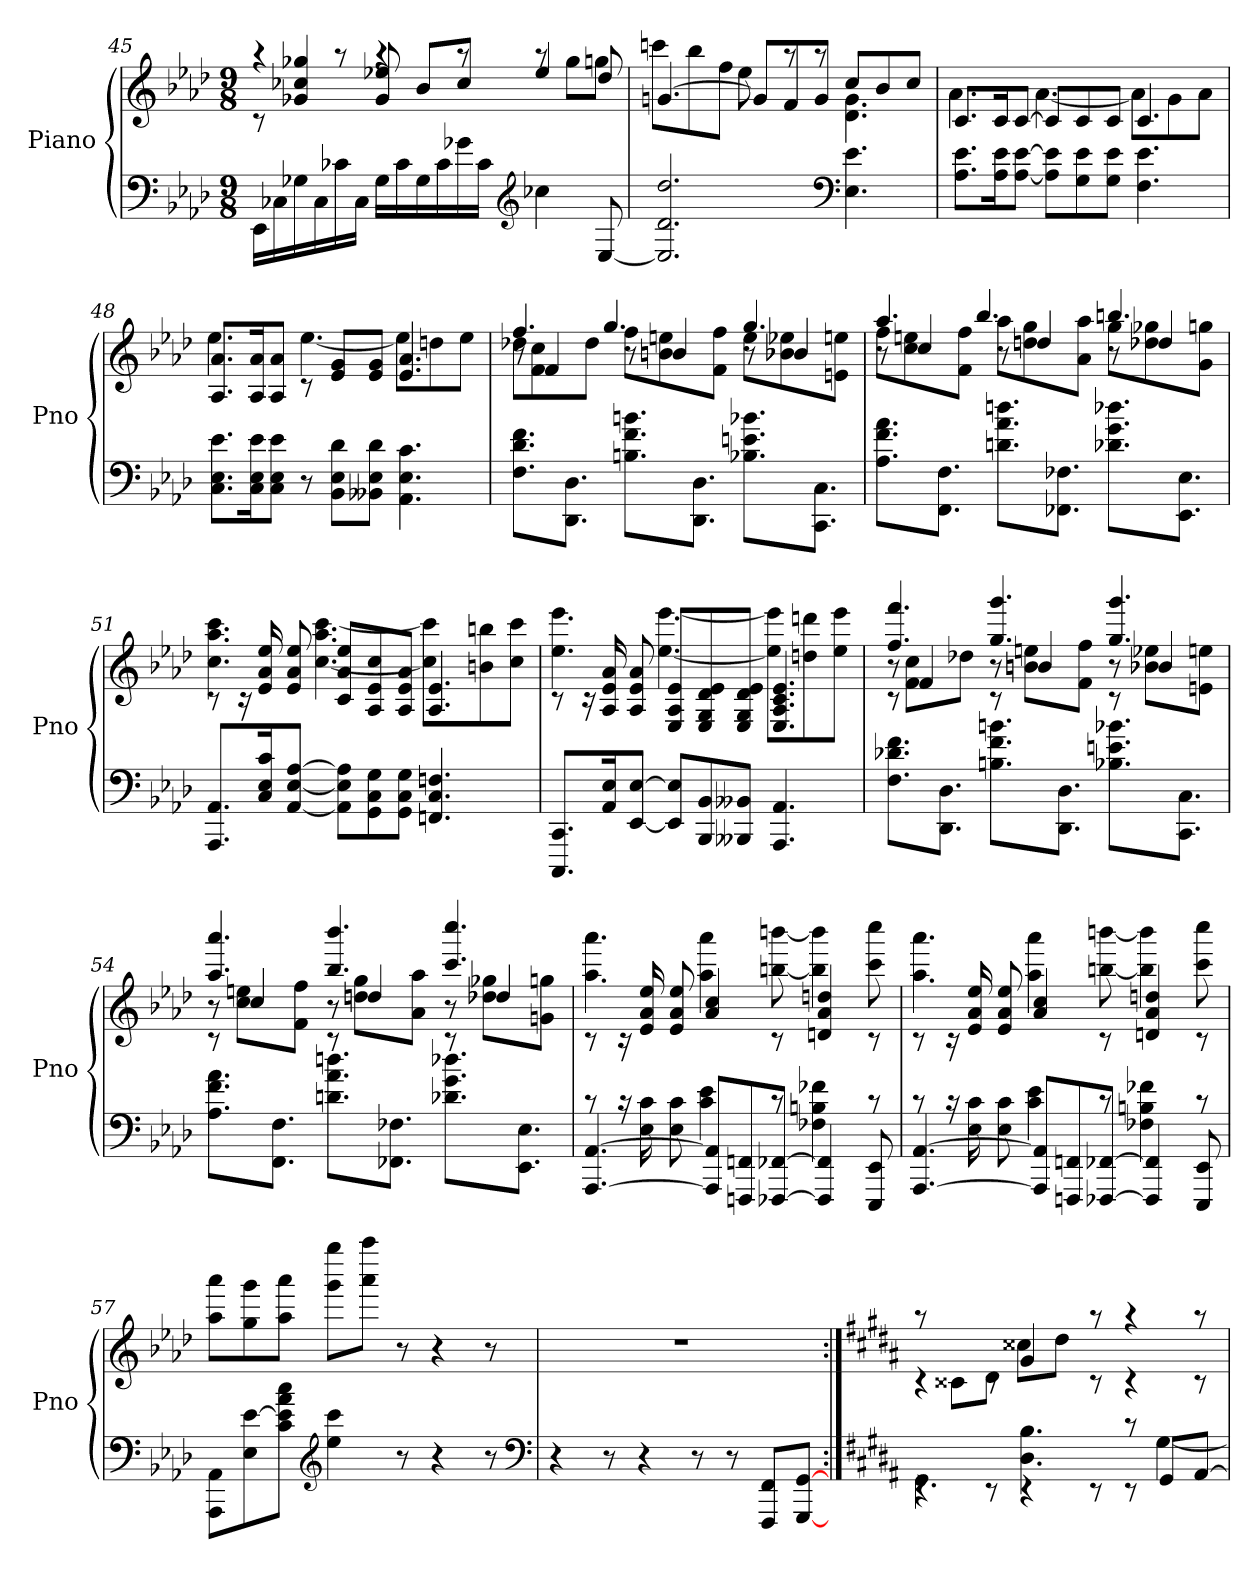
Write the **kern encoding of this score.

**kern	**kern
*part1	*part1
*staff2	*staff1
*I"Piano	*
*I'Pno	*
*clefF4	*clefG2
*k[b-e-a-d-]	*k[b-e-a-d-]
*f:	*f:
*M9/8	*M9/8
=45	=45
*	*^
16EE-LL	8rc	4raa
16C-X	.	.
16G-X	4g-X 4cc-X 4gg-X	.
16C-	.	.
16c-X	.	8raa
16C-JJ	.	.
16G-LL	8g- 8ee-X	4raa
16c-	.	.
16G-	8b-L	.
16c-	.	.
16g-X	8cc-J	8raa
16c-JJ	.	.
*clefG2	*	*
4cc-X	4ee-	8raa
.	.	8gg-L
[8E-	8dd-	8ggnJ
=46	=46	=46
2.E-] 2.d- 2.dd-	[4.gn	8cccnL
.	.	8bb-
.	.	8ffJ
.	8gL]	8ee-
.	8f	8raa
.	8gJ	8raa
*clefF4	*	*
4.E- 4.e-	8ccL	4.d- 4.g
.	8b-	.
.	8ccJ	.
=47	=47	=47
8.A- 8.e-L	8.cL	4.a-
16A- 16e-K	16cK	.
[8A- [8e-J	[8cJ	.
8A-] 8e-]L	8cL]	[4.a-
8G 8e-	8c	.
8G 8e-J	8cJ	.
4.F 4.e-	4.c	8a-L]
.	.	8g
.	.	8a-J
=48	=48	=48
8.C 8.E- 8.e-L	8.A- 8.a-L	4.ee-
16C 16E- 16e-K	16A- 16a-K	.
8C 8E- 8e-J	8A- 8a-J	.
8r	8rc	[4.ee-
8BB- 8E- 8d-L	8e- 8gL	.
8BB--X 8E- 8d-J	8e- 8gJ	.
4.AA- 4.E- 4.c	4.e- 4.a-	8ee-L]
.	.	8ddn
.	.	8ee-J
=49	=49	=49
*	*	*^
8.F 8.d- 8.fL	8r	8dd-XL	4.ff
.	4f	8f 8cc	.
8.DD- 8.D-J	.	.	.
.	.	8dd-J	.
8.Bn 8.f 8.bnL	8r	8ffL	4.gg
.	4bn	8bn 8een	.
8.DD- 8.D-J	.	.	.
.	.	8f 8ffJ	.
8.B-X 8.en 8.b-XL	8r	8eeL	4.gg
.	4b-X	8b-X 8ee-X	.
8.CC 8.CJ	.	.	.
.	.	8en 8eenJ	.
=50	=50	=50	=50
8.A- 8.f 8.a-L	8r	8ffL	4.aa-
.	4cc	8cc 8een	.
8.FF 8.FJ	.	.	.
.	.	8f 8ffJ	.
8.dn 8.a- 8.ddnL	8r	8aa-L	4.bb-
.	4ddn	8ddn 8gg	.
8.FF-X 8.F-XJ	.	.	.
.	.	8a- 8aa-J	.
8.d-X 8.g 8.dd-XL	8r	8ggL	4.bbn
.	4dd-X	8dd-X 8gg-X	.
8.EE- 8.E-J	.	.	.
.	.	8g 8ggnJ	.
*	*	*v	*v
=51	=51	=51
8.AAA- 8.AA-L	8rc	4.cc 4.aa- 4.ccc
.	16rc	.
16C 16E- 16cK	16e- 16a- 16ee-	.
[8AA- [8E- [8A-J	8e- 8a- 8ee-	.
8AA-] 8E-] 8A-]L	8c 8a- 8ee-L	[4.cc 4.aa- [4.ccc
8GG 8C 8G	8A- 8e- 8cc	.
8GG 8C 8GJ	8A- 8e- 8a-J	.
4.FFn 4.C 4.Fn	4.A- 4.e-	8cc] 8ccc]L
.	.	8bn 8bbn
.	.	8cc 8cccJ
=52	=52	=52
8.CCC 8.CCL	8rc	4.ee- 4.eee-
.	16rc	.
16AA- 16E-K	16A- 16e- 16a-	.
[8EE- [8E-J	8A- 8e- 8a-	.
8EE-] 8E-]L	8E- 8A- 8e-L	[4.ee- [4.eee-
8BBB- 8BB-	8E- 8G 8d- 8e-	.
8BBB--X 8BB--XJ	8E- 8G 8d- 8e-J	.
4.AAA- 4.AA-	4.E- 4.A- 4.c 4.e-	8ee-] 8eee-]L
.	.	8ddn 8dddn
.	.	8ee- 8eee-J
=53	=53	=53
*	*	*^
8.F 8.d-X 8.fL	8r	8rc	4.ff 4.fff
.	4f	8f 8ccL	.
8.DD- 8.D-J	.	.	.
.	.	8dd-XJ	.
8.Bn 8.f 8.bnL	8r	8rc	4.gg 4.ggg
.	4bn	8bn 8eenL	.
8.DD- 8.D-J	.	.	.
.	.	8f 8ffJ	.
8.B-X 8.en 8.b-XL	8r	8rc	4.gg 4.ggg
.	4b-X	8b-X 8ee-XL	.
8.CC 8.CJ	.	.	.
.	.	8en 8eenJ	.
=54	=54	=54	=54
8.A- 8.f 8.a-L	8r	8rc	4.aa- 4.aaa-
.	4cc	8cc 8eenL	.
8.FF 8.FJ	.	.	.
.	.	8f 8ffJ	.
8.dn 8.a- 8.ddnL	8r	8rc	4.bb- 4.bbb-
.	4ddn	8ddn 8ggL	.
8.FF-X 8.F-XJ	.	.	.
.	.	8a- 8aa-J	.
8.d-X 8.g 8.dd-XL	8r	8rc	4.ccc 4.cccc
.	4dd-X	8dd-X 8gg-XL	.
8.EE- 8.E-J	.	.	.
.	.	8gn 8ggnJ	.
*	*	*v	*v
=55	=55	=55
*^	*	*
[4.AAA- [4.AA-	8rc	8rc	4.aa- 4.aaa-
.	16rc	16rc	.
.	16E- 16c	16e- 16a- 16ee-	.
.	8E- 8c	8e- 8a- 8ee-	.
8AAA-] 8AA-]L	4c 4e-	4a- 4cc	4aa- 4aaa-
8FFFn 8FFn	.	.	.
[8FFF-X [8FF-XJ	8rc	8rc	[8bbn [8bbbn
4FFF-] 4FF-]	4F-X 4Bn 4f-X	4dn 4a- 4ddn	4bb] 4bbb]
8EEE- 8EE-	8rc	8rc	8ccc 8cccc
=56	=56	=56	=56
[4.AAA- [4.AA-	8rc	8rc	4.aa- 4.aaa-
.	16rc	16rc	.
.	16E- 16c	16e- 16a- 16ee-	.
.	8E- 8c	8e- 8a- 8ee-	.
8AAA-] 8AA-]L	4c 4e-	4a- 4cc	4aa- 4aaa-
8FFFn 8FFn	.	.	.
[8FFF-X [8FF-XJ	8rc	8rc	[8bbn [8bbbn
4FFF-] 4FF-]	4F-X 4Bn 4f-X	4dn 4a- 4ddn	4bb] 4bbb]
8EEE- 8EE-	8rc	8rc	8ccc 8cccc
*v	*v	*	*
*	*v	*v
=57	=57
8AAA- 8AA-L	8aa- 8aaa-L
8E- [8e-	8gg 8ggg
8c 8e-] 8a- 8ccJ	8aa- 8aaa-J
*clefG2	*
4ee- 4ccc	8ggg 8ggggL
.	8aaa- 8aaaa-J
8r	8r
4r	4r
8r	8r
*clefF4	*
=58	=58
4r	8%9r
8r	.
4r	.
8r	.
8r	.
8FFF 8FFL	.
[8GGG [8GGJ	.
=59:|!	=59:|!
*k[f#c#g#d#a#]	*k[f#c#g#d#a#]
*^	*^
4rEE	4.GG#	4rc	8raa
.	.	.	8c##XL
8rEE	.	8rc	8d#J
4rEE	4.D# 4.B	4g#	8cc##XL
.	.	.	8dd#J
8rEE	.	8rc	8raa
8rEE	8rc	4rc	4raa
8GG#L	[4G#	.	.
[8AA#J	.	8rc	8raa
*v	*v	*	*
*	*v	*v
=	=
*-	*-
